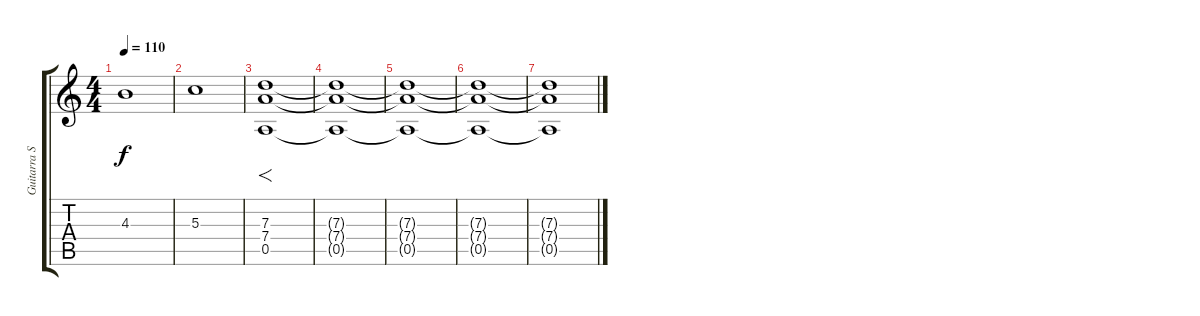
\track ("Guitarra Solista" "Guitarra S") {instrument distortionguitar}
\staff {score tabs}
\tuning (E4 B3 G3 D3 A2 E2) {hide}
\ts (4 4)
\tempo 110
\clef g2
\ks c
4.3.1{dy f} |
5.3.1 |
(7.3 7.4 0.5).1{f} |
(7.3{t} 7.4{t} 0.5{t}).1 |
(7.3{t} 7.4{t} 0.5{t}).1{volume 0} |
(7.3{t} 7.4{t} 0.5{t}).1 |
(7.3{t} 7.4{t} 0.5{t}).1
